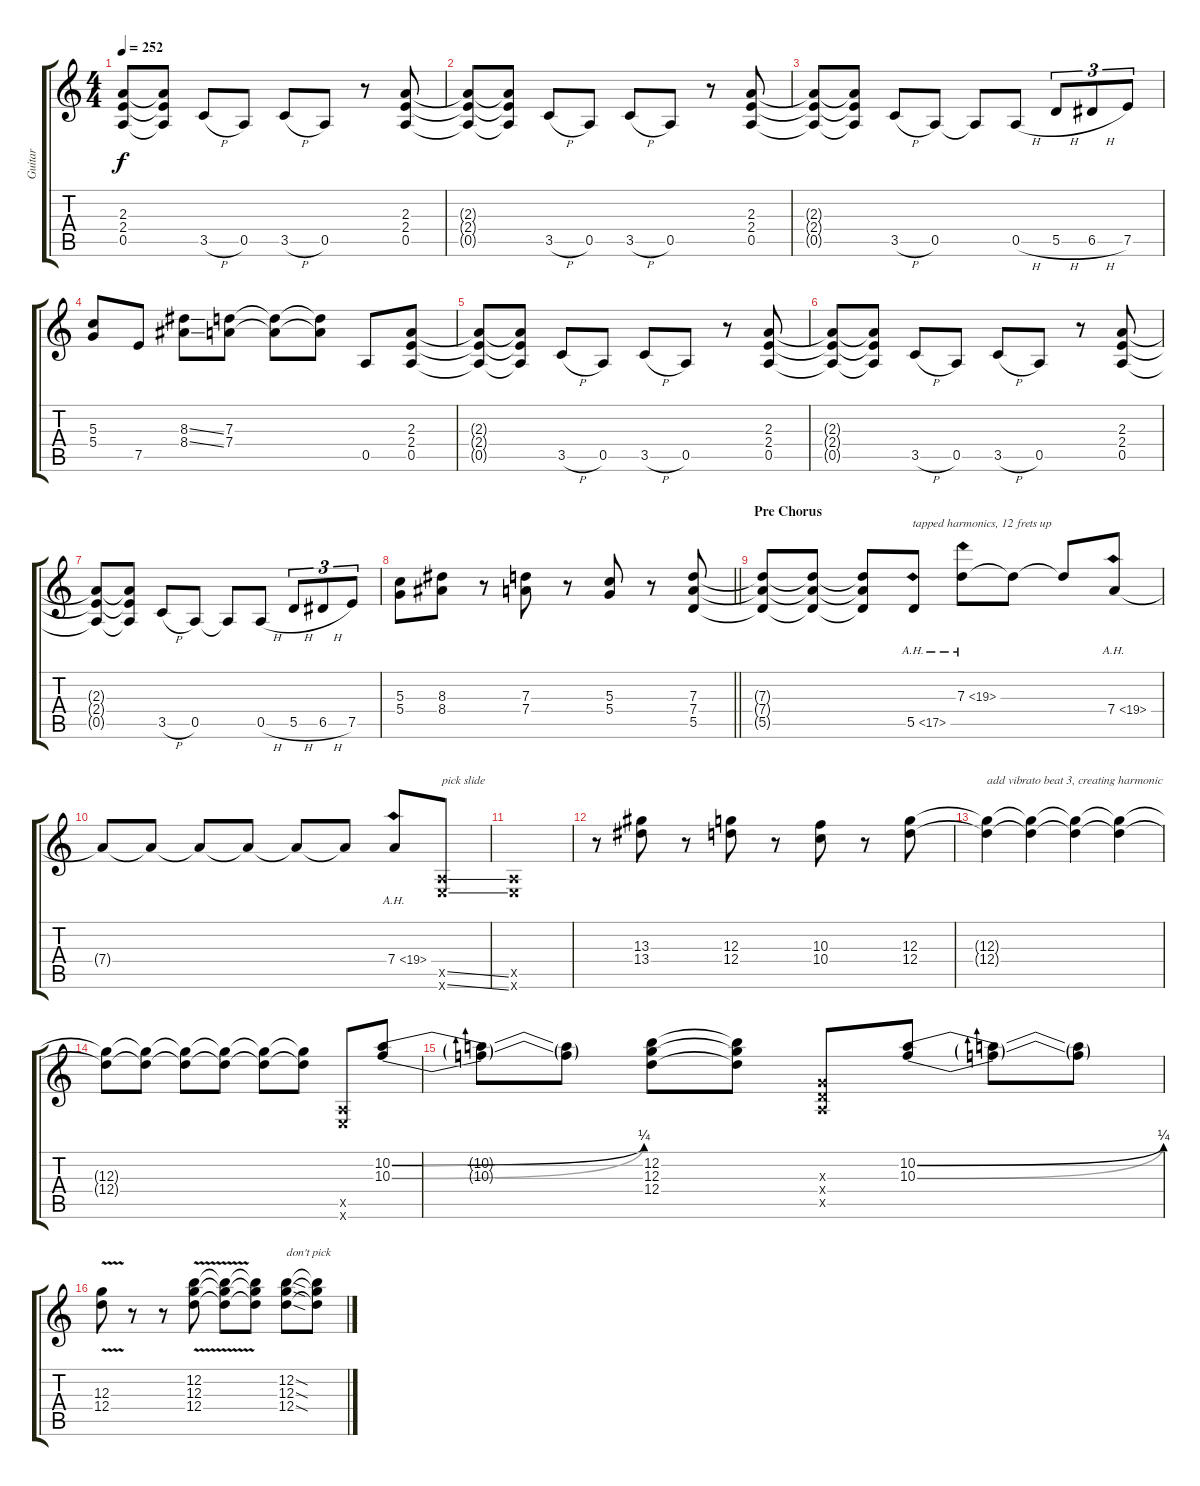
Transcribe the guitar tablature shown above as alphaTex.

\track ("Guitar" "Guitar") {instrument distortionguitar}
\staff {score tabs}
\tuning (E4 B3 G3 D3 A2 E2) {hide}
\ts (4 4)
\tempo 252
\clef g2
\ks c
(2.3{t} 2.4{t} 0.5{t}).8{dy f} (2.3{t} 2.4{t} 0.5{t}).8 3.5{h}.8 0.5.8 3.5{h}.8 0.5.8 r.8 (2.3 2.4 0.5).8 |
(2.3{t} 2.4{t} 0.5{t}).8 (2.3{t} 2.4{t} 0.5{t}).8 3.5{h}.8 0.5.8 3.5{h}.8 0.5.8 r.8 (2.3 2.4 0.5).8 |
(2.3{t} 2.4{t} 0.5{t}).8 (2.3{t} 2.4{t} 0.5{t}).8 3.5{h}.8 0.5.8 0.5{t}.8 0.5{h}.8 5.5{h}.8{tu (3 2)} 6.5{h}.8{tu (3 2)} 7.5.8{tu (3 2)} |
(5.3 5.4).8 7.5.8 (8.3{ss} 8.4{ss}).8 (7.3 7.4).8 (7.3{t} 7.4{t}).8 (7.3{t} 7.4{t}).8 0.5.8 (2.3 2.4 0.5).8 |
(2.3{t} 2.4{t} 0.5{t}).8 (2.3{t} 2.4{t} 0.5{t}).8 3.5{h}.8 0.5.8 3.5{h}.8 0.5.8 r.8 (2.3 2.4 0.5).8 |
(2.3{t} 2.4{t} 0.5{t}).8 (2.3{t} 2.4{t} 0.5{t}).8 3.5{h}.8 0.5.8 3.5{h}.8 0.5.8 r.8 (2.3 2.4 0.5).8 |
(2.3{t} 2.4{t} 0.5{t}).8 (2.3{t} 2.4{t} 0.5{t}).8 3.5{h}.8 0.5.8 0.5{t}.8 0.5{h}.8 5.5{h}.8{tu (3 2)} 6.5{h}.8{tu (3 2)} 7.5.8{tu (3 2)} |
\barLineRight lightlight
(5.3 5.4).8 (8.3 8.4).8 r.8 (7.3 7.4).8 r.8 (5.3 5.4).8 r.8 (7.3 7.4 5.5).8 |
\section ("" "Pre Chorus")
(7.3{t} 7.4{t} 5.5{t}).8 (7.3{t} 7.4{t} 5.5{t}).8 (7.3{t} 7.4{t} 5.5{t}).8 5.5{ah 12}.8{txt "tapped harmonics, 12 frets up"} 7.3{ah 12}.8 7.3{t}.8 7.3{t}.8 7.4{ah 12}.8 |
7.4{t}.8 7.4{t}.8 7.4{t}.8 7.4{t}.8 7.4{t}.8 7.4{t}.8 7.4{ah 12}.8 (0.5{ss x} 0.6{ss x}).8{txt "pick slide"} |
(0.5{x} 0.6{x}).1 |
r.8 (13.3 13.4).8 r.8 (12.3 12.4).8 r.8 (10.3 10.4).8 r.8 (12.3 12.4).8 |
(12.3{t} 12.4{t}).4{txt "add vibrato beat 3, creating harmonic"} (12.3{t} 12.4{t}).4 (12.3{t} 12.4{t}).4 (12.3{t} 12.4{t}).4 |
(12.3{t} 12.4{t}).8 (12.3{t} 12.4{t}).8 (12.3{t} 12.4{t}).8 (12.3{t} 12.4{t}).8 (12.3{t} 12.4{t}).8 (12.3{t} 12.4{t}).8 (0.5{x} 0.6{x}).8 (10.2{be (bend 0 0 60 1)} 10.3{be (bend 0 0 60 1)}).8 |
(10.2{t} 10.3{t}).8 (10.2{t} 10.3{t}).8 (12.2 12.3 12.4).8 (12.2{t} 12.3{t} 12.4{t}).8 (0.3{x} 0.4{x} 0.5{x}).8 (10.2{be (bend 0 0 60 1)} 10.3{be (bend 0 0 60 1)}).8 (10.2{t} 10.3{t}).8 (10.2{t} 10.3{t}).8 |
(12.3{v} 12.4{v}).8 r.8 r.8 (12.2{v} 12.3{v} 12.4{v}).8 (12.2{t} 12.3{t} 12.4{t}).8 (12.2{t} 12.3{t} 12.4{t}).8 (12.2{sod} 12.3{sod} 12.4{sod}).8{txt "don't pick"} (12.2{t} 12.3{t} 12.4{t}).8
